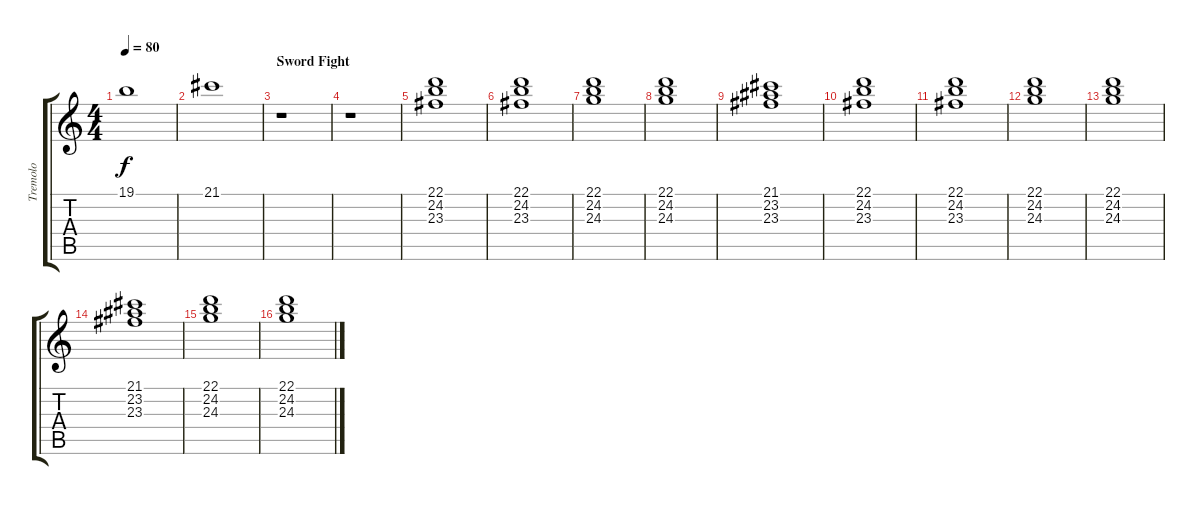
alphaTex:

\track ("Tremolo" "Tremolo") {instrument tremolostrings}
\staff {score tabs}
\tuning (E4 B3 G3 D3 A2 E2) {hide}
\ts (4 4)
\tempo 80
\clef g2
\ks c
19.1.1{dy f} |
21.1.1 |
\section ("" "Sword Fight")
r.1 |
r.1 |
(22.1 24.2 23.3).1{volume 11} |
(22.1 24.2 23.3).1 |
(22.1 24.2 24.3).1 |
(22.1 24.2 24.3).1 |
(21.1 23.2 23.3).1 |
(22.1 24.2 23.3).1 |
(22.1 24.2 23.3).1 |
(22.1 24.2 24.3).1 |
(22.1 24.2 24.3).1 |
(21.1 23.2 23.3).1 |
(22.1 24.2 24.3).1 |
(22.1 24.2 24.3).1
